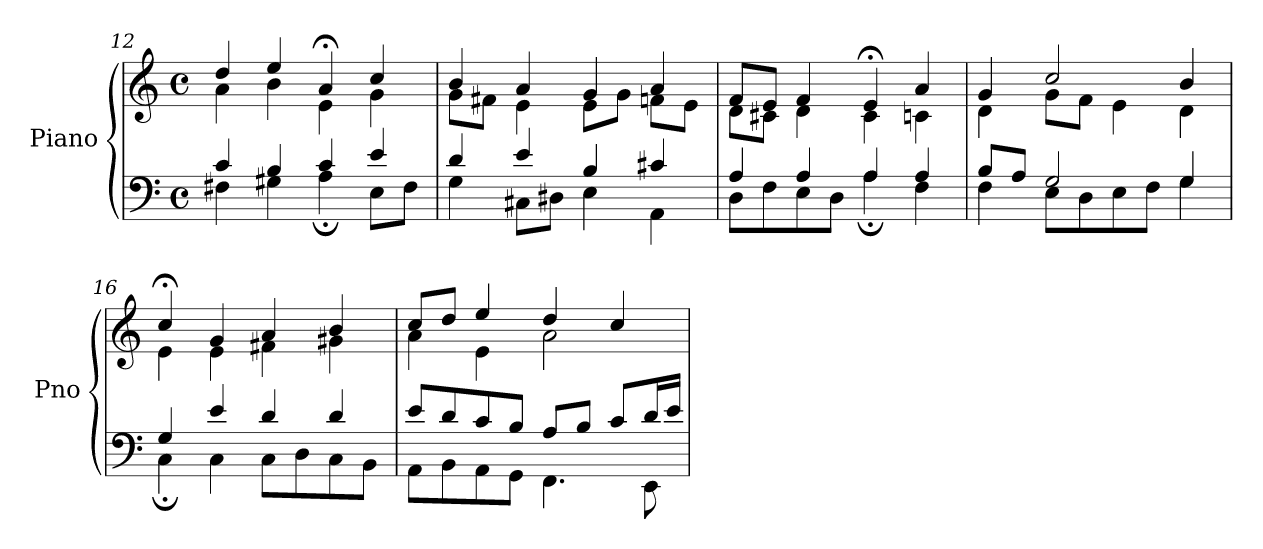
**kern	**kern
*part1	*part1
*staff2	*staff1
*I"Piano	*
*I'Pno	*
*clefF4	*clefG2
*k[]	*k[]
*M4/4	*M4/4
*met(c)	*met(c)
=12	=12
*^	*^
4c/	4F#X\	4dd/	4a\
4B/	4G#X\	4ee/	4b\
4c/	4A;\	4a;</	4e\
4e/	8E\L	4cc/	4g\
.	8F#\J	.	.
=13	=13	=13	=13
4d/	4G\	4b/	8g\L
.	.	.	8f#X\J
4e/	8C#X\L	4a/	4e\
.	8D#X\J	.	.
4B/	4E\	4g/	8e\L
.	.	.	8g\J
4c#X/	4AA\	4a/	8fn\L
.	.	.	8e\J
=14	=14	=14	=14
4A/	8D\L	8f/L	8d\L
.	8F\	8e/J	8c#X\J
4A/	8E\	4f/	4d\
.	8D\J	.	.
4A/	4A;\	4e;</	4c#\
4A/	4F\	4a/	4cn\
=15	=15	=15	=15
8B/L	4F\	4g/	4d\
8A/J	.	.	.
2G/	8E\L	2cc/	8g\L
.	8D\	.	8f\J
.	8E\	.	4e\
.	8F\J	.	.
4G/	4G\	4b/	4d\
=16	=16	=16	=16
4G/	4C;\	4cc;</	4e\
4e/	4C\	4g/	4e\
4d/	8C\L	4a/	4f#X\
.	8D\	.	.
4d/	8C\	4b/	4g#X\
.	8BB\J	.	.
=17	=17	=17	=17
8e/L	8AA\L	8cc/L	4a\
8d/	8BB\	8dd/J	.
8c/	8AA\	4ee/	4e\
8B/J	8GG\J	.	.
8A/L	4.FF\	4dd/	2a\
8B/J	.	.	.
8c/L	.	4cc/	.
16d/L	8EE\	.	.
16e/JJ	.	.	.
*v	*v	*	*
*	*v	*v
=	=
*-	*-
